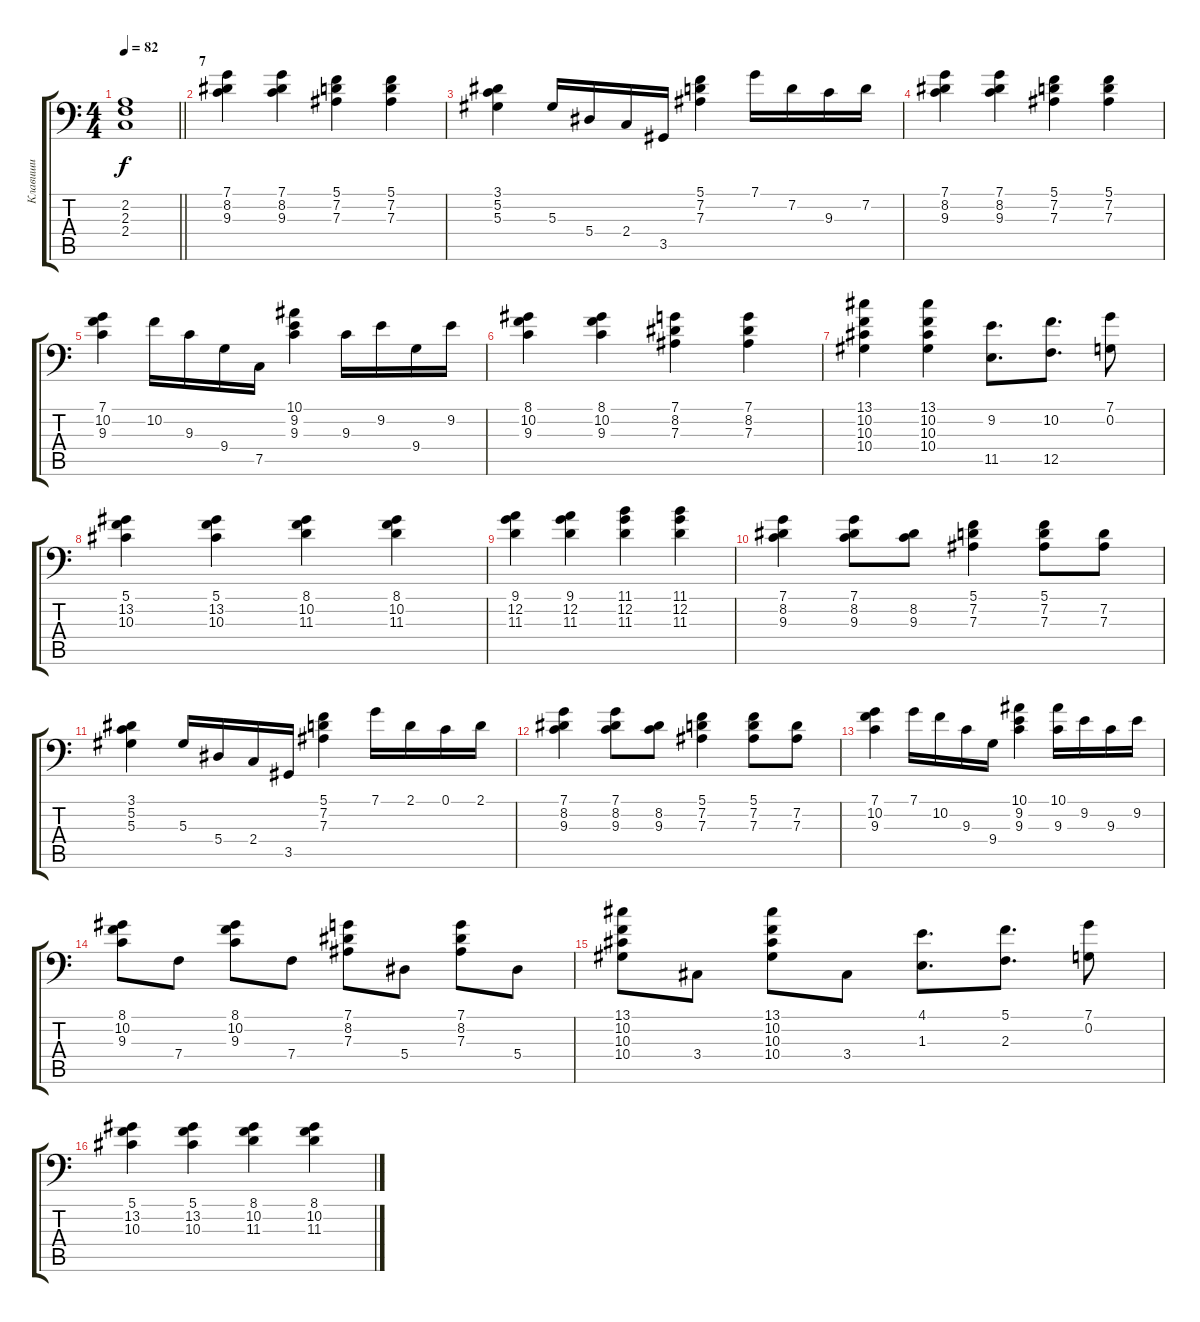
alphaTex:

\track ("Клавиши" "Клавиши") {instrument harpsichord}
\staff {score tabs}
\tuning (C4 G3 Eb3 Bb2 F2 Bb1) {hide}
\ts (4 4)
\tempo 82
\clef f4
\barLineRight lightlight
\ks c
(2.2{t} 2.3{t} 2.4{t}).1{dy f} |
\section ("" "7")
(7.1 8.2 9.3).4{instrument acousticgrandpiano} (7.1 8.2 9.3).4 (5.1 7.2 7.3).4 (5.1 7.2 7.3).4 |
(3.1 5.2 5.3).4 5.3.16 5.4.16 2.4.16 3.5.16 (5.1 7.2 7.3).4 7.1.16 7.2.16 9.3.16 7.2.16 |
(7.1 8.2 9.3).4 (7.1 8.2 9.3).4 (5.1 7.2 7.3).4 (5.1 7.2 7.3).4 |
(7.1 10.2 9.3).4 10.2.16 9.3.16 9.4.16 7.5.16 (10.1 9.2 9.3).4 9.3.16 9.2.16 9.4.16 9.2.16 |
(8.1 10.2 9.3).4 (8.1 10.2 9.3).4 (7.1 8.2 7.3).4 (7.1 8.2 7.3).4 |
(13.1 10.2 10.3 10.4).4 (13.1 10.2 10.3 10.4).4 (9.2 11.5).8{d} (10.2 12.5).8{d} (7.1 0.2).8 |
(5.1 13.2 10.3).4 (5.1 13.2 10.3).4 (8.1 10.2 11.3).4 (8.1 10.2 11.3).4 |
(9.1 12.2 11.3).4 (9.1 12.2 11.3).4 (11.1 12.2 11.3).4 (11.1 12.2 11.3).4 |
(7.1 8.2 9.3).4 (7.1 8.2 9.3).8 (8.2 9.3).8 (5.1 7.2 7.3).4 (5.1 7.2 7.3).8 (7.2 7.3).8 |
(3.1 5.2 5.3).4 5.3.16 5.4.16 2.4.16 3.5.16 (5.1 7.2 7.3).4 7.1.16 2.1.16 0.1.16 2.1.16 |
(7.1 8.2 9.3).4 (7.1 8.2 9.3).8 (8.2 9.3).8 (5.1 7.2 7.3).4 (5.1 7.2 7.3).8 (7.2 7.3).8 |
(7.1 10.2 9.3).4 7.1.16 10.2.16 9.3.16 9.4.16 (10.1 9.2 9.3).4 (10.1 9.3).16 9.2.16 9.3.16 9.2.16 |
(8.1 10.2 9.3).8 7.4.8 (8.1 10.2 9.3).8 7.4.8 (7.1 8.2 7.3).8 5.4.8 (7.1 8.2 7.3).8 5.4.8 |
(13.1 10.2 10.3 10.4).8 3.4.8 (13.1 10.2 10.3 10.4).8 3.4.8 (4.1 1.3).8{d} (5.1 2.3).8{d} (7.1 0.2).8 |
(5.1 13.2 10.3).4 (5.1 13.2 10.3).4 (8.1 10.2 11.3).4 (8.1 10.2 11.3).4
